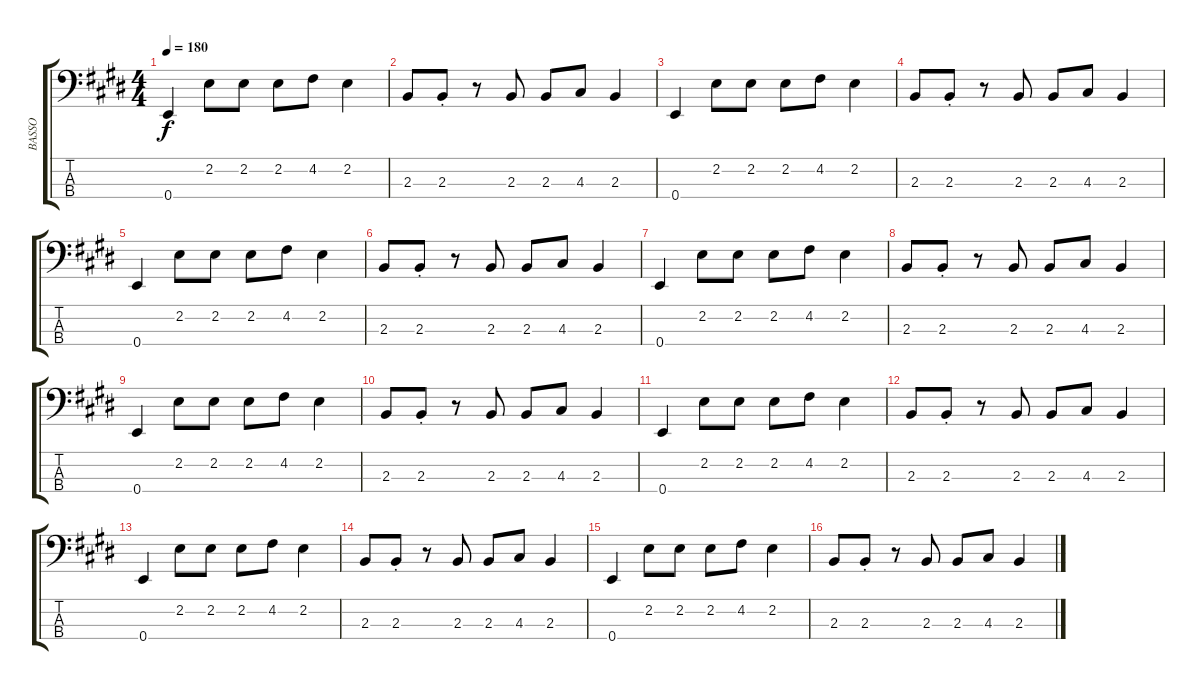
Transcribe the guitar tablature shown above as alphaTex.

\track ("BASSO" "BASSO") {instrument electricbasspick}
\staff {score tabs}
\tuning (G2 D2 A1 E1) {hide}
\ts (4 4)
\tempo 180
\clef f4
\ks e
0.4.4{dy f} 2.2.8 2.2.8 2.2.8 4.2.8 2.2.4 |
2.3.8 2.3{st}.8 r.8 2.3.8 2.3.8 4.3.8 2.3.4 |
0.4.4 2.2.8 2.2.8 2.2.8 4.2.8 2.2.4 |
2.3.8 2.3{st}.8 r.8 2.3.8 2.3.8 4.3.8 2.3.4 |
0.4.4 2.2.8 2.2.8 2.2.8 4.2.8 2.2.4 |
2.3.8 2.3{st}.8 r.8 2.3.8 2.3.8 4.3.8 2.3.4 |
0.4.4 2.2.8 2.2.8 2.2.8 4.2.8 2.2.4 |
2.3.8 2.3{st}.8 r.8 2.3.8 2.3.8 4.3.8 2.3.4 |
0.4.4 2.2.8 2.2.8 2.2.8 4.2.8 2.2.4 |
2.3.8 2.3{st}.8 r.8 2.3.8 2.3.8 4.3.8 2.3.4 |
0.4.4 2.2.8 2.2.8 2.2.8 4.2.8 2.2.4 |
2.3.8 2.3{st}.8 r.8 2.3.8 2.3.8 4.3.8 2.3.4 |
0.4.4 2.2.8 2.2.8 2.2.8 4.2.8 2.2.4 |
2.3.8 2.3{st}.8 r.8 2.3.8 2.3.8 4.3.8 2.3.4 |
0.4.4 2.2.8 2.2.8 2.2.8 4.2.8 2.2.4 |
2.3.8 2.3{st}.8 r.8 2.3.8 2.3.8 4.3.8 2.3.4
